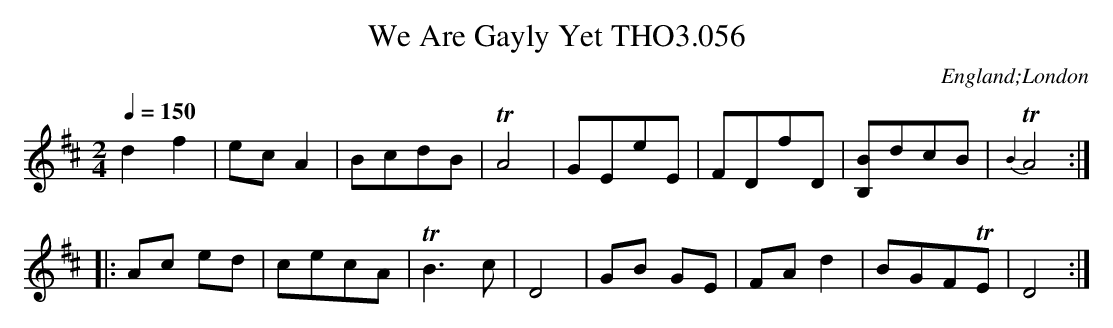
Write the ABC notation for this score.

X:1
T:We Are Gayly Yet THO3.056
O:England;London
M:2/4
L:1/8
Q:1/4=150
K:D
d2f2|ec A2|BcdB|TA4|GEeE|FDfD|[BB,]dcB|{B2}TA4:|
|:Ac ed|cecA|TB3 c|tD4|GB GE|FA d2|BGFTE|D4:|
